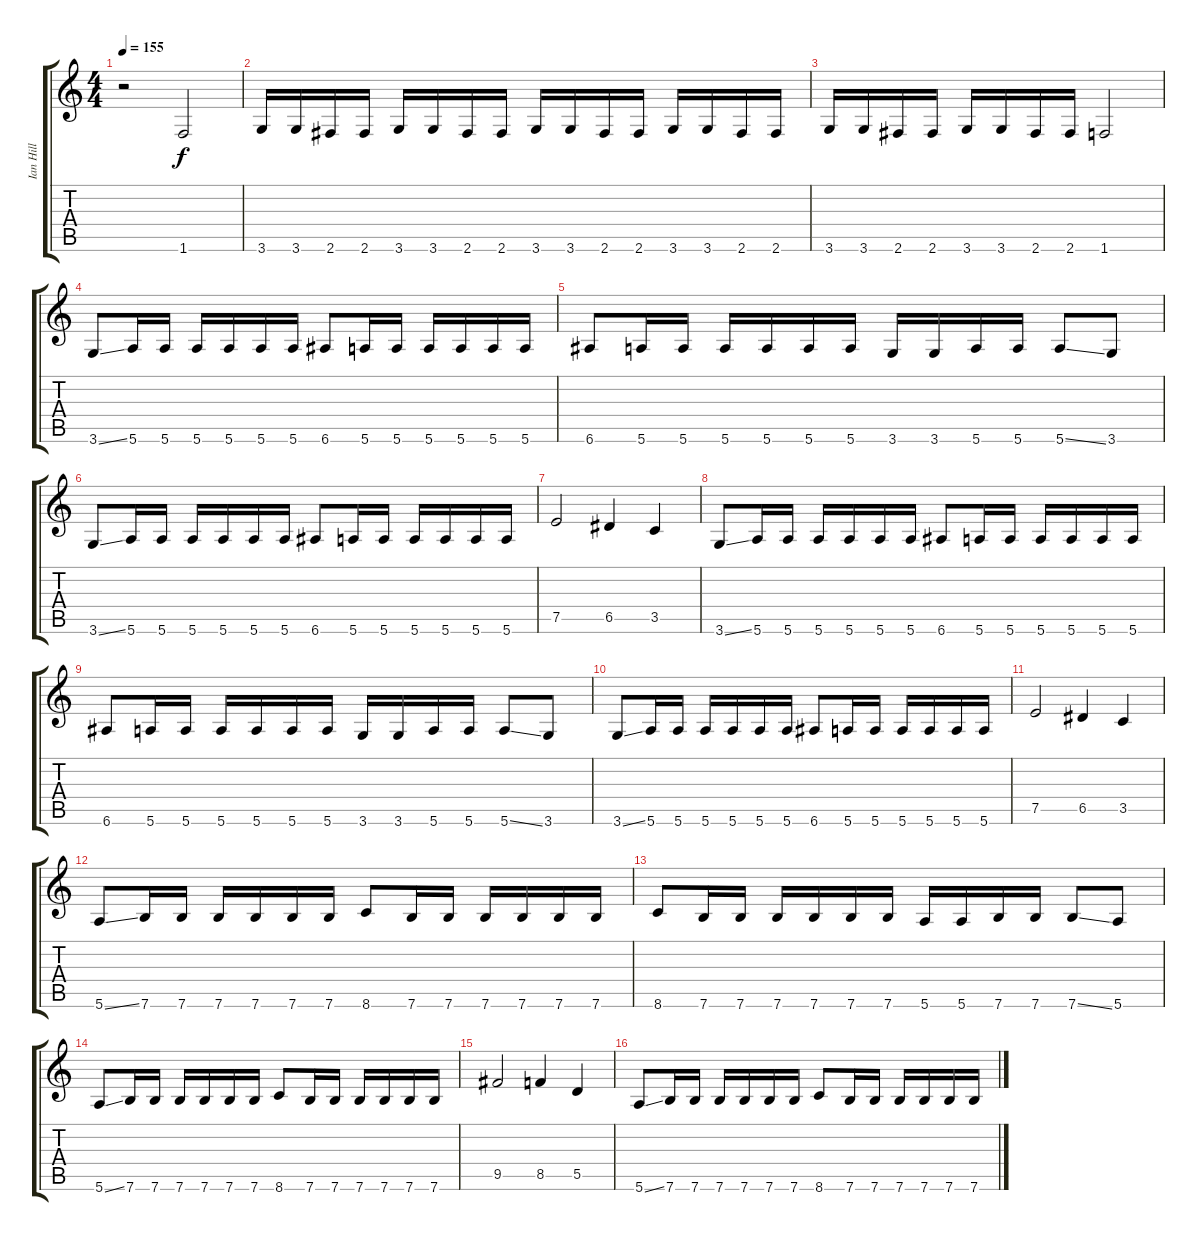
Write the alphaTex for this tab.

\track ("Ian Hill" "Ian Hill") {instrument electricbassfinger}
\staff {score tabs}
\tuning (E4 B3 G3 D3 A2 E2) {hide}
\ts (4 4)
\tempo 155
\clef g2
\ks c
r.2{dy f} 1.6.2 |
3.6.16 3.6.16 2.6.16 2.6.16 3.6.16 3.6.16 2.6.16 2.6.16 3.6.16 3.6.16 2.6.16 2.6.16 3.6.16 3.6.16 2.6.16 2.6.16 |
3.6.16 3.6.16 2.6.16 2.6.16 3.6.16 3.6.16 2.6.16 2.6.16 1.6.2 |
3.6{ss}.8 5.6.16 5.6.16 5.6.16 5.6.16 5.6.16 5.6.16 6.6.8 5.6.16 5.6.16 5.6.16 5.6.16 5.6.16 5.6.16 |
6.6.8 5.6.16 5.6.16 5.6.16 5.6.16 5.6.16 5.6.16 3.6.16 3.6.16 5.6.16 5.6.16 5.6{ss}.8 3.6.8 |
3.6{ss}.8 5.6.16 5.6.16 5.6.16 5.6.16 5.6.16 5.6.16 6.6.8 5.6.16 5.6.16 5.6.16 5.6.16 5.6.16 5.6.16 |
7.5.2 6.5.4 3.5.4 |
3.6{ss}.8 5.6.16 5.6.16 5.6.16 5.6.16 5.6.16 5.6.16 6.6.8 5.6.16 5.6.16 5.6.16 5.6.16 5.6.16 5.6.16 |
6.6.8 5.6.16 5.6.16 5.6.16 5.6.16 5.6.16 5.6.16 3.6.16 3.6.16 5.6.16 5.6.16 5.6{ss}.8 3.6.8 |
3.6{ss}.8 5.6.16 5.6.16 5.6.16 5.6.16 5.6.16 5.6.16 6.6.8 5.6.16 5.6.16 5.6.16 5.6.16 5.6.16 5.6.16 |
7.5.2 6.5.4 3.5.4 |
5.6{ss}.8 7.6.16 7.6.16 7.6.16 7.6.16 7.6.16 7.6.16 8.6.8 7.6.16 7.6.16 7.6.16 7.6.16 7.6.16 7.6.16 |
8.6.8 7.6.16 7.6.16 7.6.16 7.6.16 7.6.16 7.6.16 5.6.16 5.6.16 7.6.16 7.6.16 7.6{ss}.8 5.6.8 |
5.6{ss}.8 7.6.16 7.6.16 7.6.16 7.6.16 7.6.16 7.6.16 8.6.8 7.6.16 7.6.16 7.6.16 7.6.16 7.6.16 7.6.16 |
9.5.2 8.5.4 5.5.4 |
5.6{ss}.8 7.6.16 7.6.16 7.6.16 7.6.16 7.6.16 7.6.16 8.6.8 7.6.16 7.6.16 7.6.16 7.6.16 7.6.16 7.6.16
